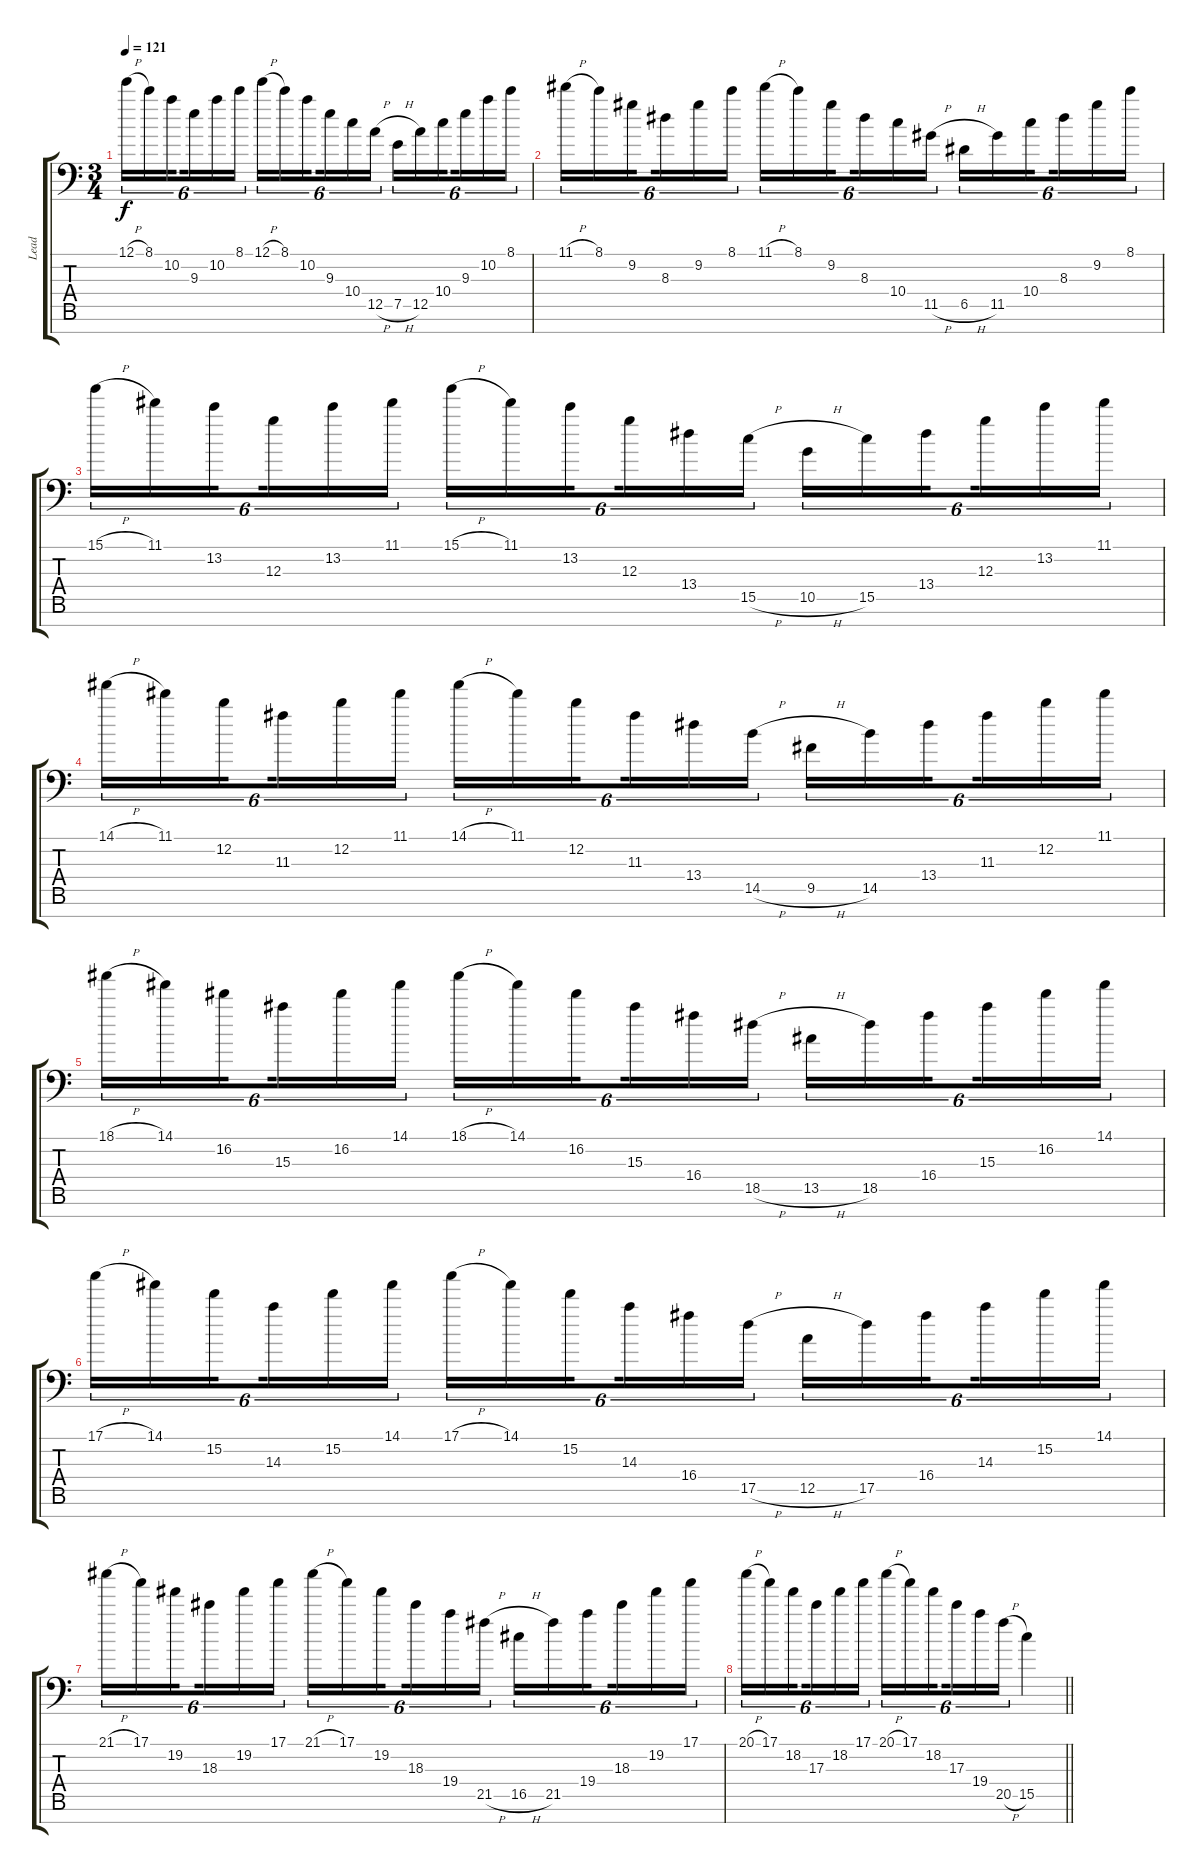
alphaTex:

\track ("Lead" "Lead") {instrument distortionguitar}
\staff {score tabs}
\tuning (E4 B3 G3 D3 A2 E2 A1) {hide}
\ts (3 4)
\tempo 121
\clef f4
\ks c
12.1{h}.16{tu (6 4) dy f} 8.1.16{tu (6 4)} 10.2.16{tu (6 4) beam splitsecondary} 9.3.16{tu (6 4)} 10.2.16{tu (6 4)} 8.1.16{tu (6 4)} 12.1{h}.16{tu (6 4)} 8.1.16{tu (6 4)} 10.2.16{tu (6 4) beam splitsecondary} 9.3.16{tu (6 4)} 10.4.16{tu (6 4)} 12.5{h}.16{tu (6 4)} 7.5{h}.16{tu (6 4)} 12.5.16{tu (6 4)} 10.4.16{tu (6 4) beam splitsecondary} 9.3.16{tu (6 4)} 10.2.16{tu (6 4)} 8.1.16{tu (6 4)} |
11.1{h}.16{tu (6 4)} 8.1.16{tu (6 4)} 9.2.16{tu (6 4) beam splitsecondary} 8.3.16{tu (6 4)} 9.2.16{tu (6 4)} 8.1.16{tu (6 4)} 11.1{h}.16{tu (6 4)} 8.1.16{tu (6 4)} 9.2.16{tu (6 4) beam splitsecondary} 8.3.16{tu (6 4)} 10.4.16{tu (6 4)} 11.5{h}.16{tu (6 4)} 6.5{h}.16{tu (6 4)} 11.5.16{tu (6 4)} 10.4.16{tu (6 4) beam splitsecondary} 8.3.16{tu (6 4)} 9.2.16{tu (6 4)} 8.1.16{tu (6 4)} |
15.1{h}.16{tu (6 4)} 11.1.16{tu (6 4)} 13.2.16{tu (6 4) beam splitsecondary} 12.3.16{tu (6 4)} 13.2.16{tu (6 4)} 11.1.16{tu (6 4)} 15.1{h}.16{tu (6 4)} 11.1.16{tu (6 4)} 13.2.16{tu (6 4) beam splitsecondary} 12.3.16{tu (6 4)} 13.4.16{tu (6 4)} 15.5{h}.16{tu (6 4)} 10.5{h}.16{tu (6 4)} 15.5.16{tu (6 4)} 13.4.16{tu (6 4) beam splitsecondary} 12.3.16{tu (6 4)} 13.2.16{tu (6 4)} 11.1.16{tu (6 4)} |
14.1{h}.16{tu (6 4)} 11.1.16{tu (6 4)} 12.2.16{tu (6 4) beam splitsecondary} 11.3.16{tu (6 4)} 12.2.16{tu (6 4)} 11.1.16{tu (6 4)} 14.1{h}.16{tu (6 4)} 11.1.16{tu (6 4)} 12.2.16{tu (6 4) beam splitsecondary} 11.3.16{tu (6 4)} 13.4.16{tu (6 4)} 14.5{h}.16{tu (6 4)} 9.5{h}.16{tu (6 4)} 14.5.16{tu (6 4)} 13.4.16{tu (6 4) beam splitsecondary} 11.3.16{tu (6 4)} 12.2.16{tu (6 4)} 11.1.16{tu (6 4)} |
18.1{h}.16{tu (6 4)} 14.1.16{tu (6 4)} 16.2.16{tu (6 4) beam splitsecondary} 15.3.16{tu (6 4)} 16.2.16{tu (6 4)} 14.1.16{tu (6 4)} 18.1{h}.16{tu (6 4)} 14.1.16{tu (6 4)} 16.2.16{tu (6 4) beam splitsecondary} 15.3.16{tu (6 4)} 16.4.16{tu (6 4)} 18.5{h}.16{tu (6 4)} 13.5{h}.16{tu (6 4)} 18.5.16{tu (6 4)} 16.4.16{tu (6 4) beam splitsecondary} 15.3.16{tu (6 4)} 16.2.16{tu (6 4)} 14.1.16{tu (6 4)} |
17.1{h}.16{tu (6 4)} 14.1.16{tu (6 4)} 15.2.16{tu (6 4) beam splitsecondary} 14.3.16{tu (6 4)} 15.2.16{tu (6 4)} 14.1.16{tu (6 4)} 17.1{h}.16{tu (6 4)} 14.1.16{tu (6 4)} 15.2.16{tu (6 4) beam splitsecondary} 14.3.16{tu (6 4)} 16.4.16{tu (6 4)} 17.5{h}.16{tu (6 4)} 12.5{h}.16{tu (6 4)} 17.5.16{tu (6 4)} 16.4.16{tu (6 4) beam splitsecondary} 14.3.16{tu (6 4)} 15.2.16{tu (6 4)} 14.1.16{tu (6 4)} |
21.1{h}.16{tu (6 4)} 17.1.16{tu (6 4)} 19.2.16{tu (6 4) beam splitsecondary} 18.3.16{tu (6 4)} 19.2.16{tu (6 4)} 17.1.16{tu (6 4)} 21.1{h}.16{tu (6 4)} 17.1.16{tu (6 4)} 19.2.16{tu (6 4) beam splitsecondary} 18.3.16{tu (6 4)} 19.4.16{tu (6 4)} 21.5{h}.16{tu (6 4)} 16.5{h}.16{tu (6 4)} 21.5.16{tu (6 4)} 19.4.16{tu (6 4) beam splitsecondary} 18.3.16{tu (6 4)} 19.2.16{tu (6 4)} 17.1.16{tu (6 4)} |
\barLineRight lightlight
20.1{h}.16{tu (6 4)} 17.1.16{tu (6 4)} 18.2.16{tu (6 4) beam splitsecondary} 17.3.16{tu (6 4)} 18.2.16{tu (6 4)} 17.1.16{tu (6 4)} 20.1{h}.16{tu (6 4)} 17.1.16{tu (6 4)} 18.2.16{tu (6 4) beam splitsecondary} 17.3.16{tu (6 4)} 19.4.16{tu (6 4)} 20.5{h}.16{tu (6 4)} 15.5.4
